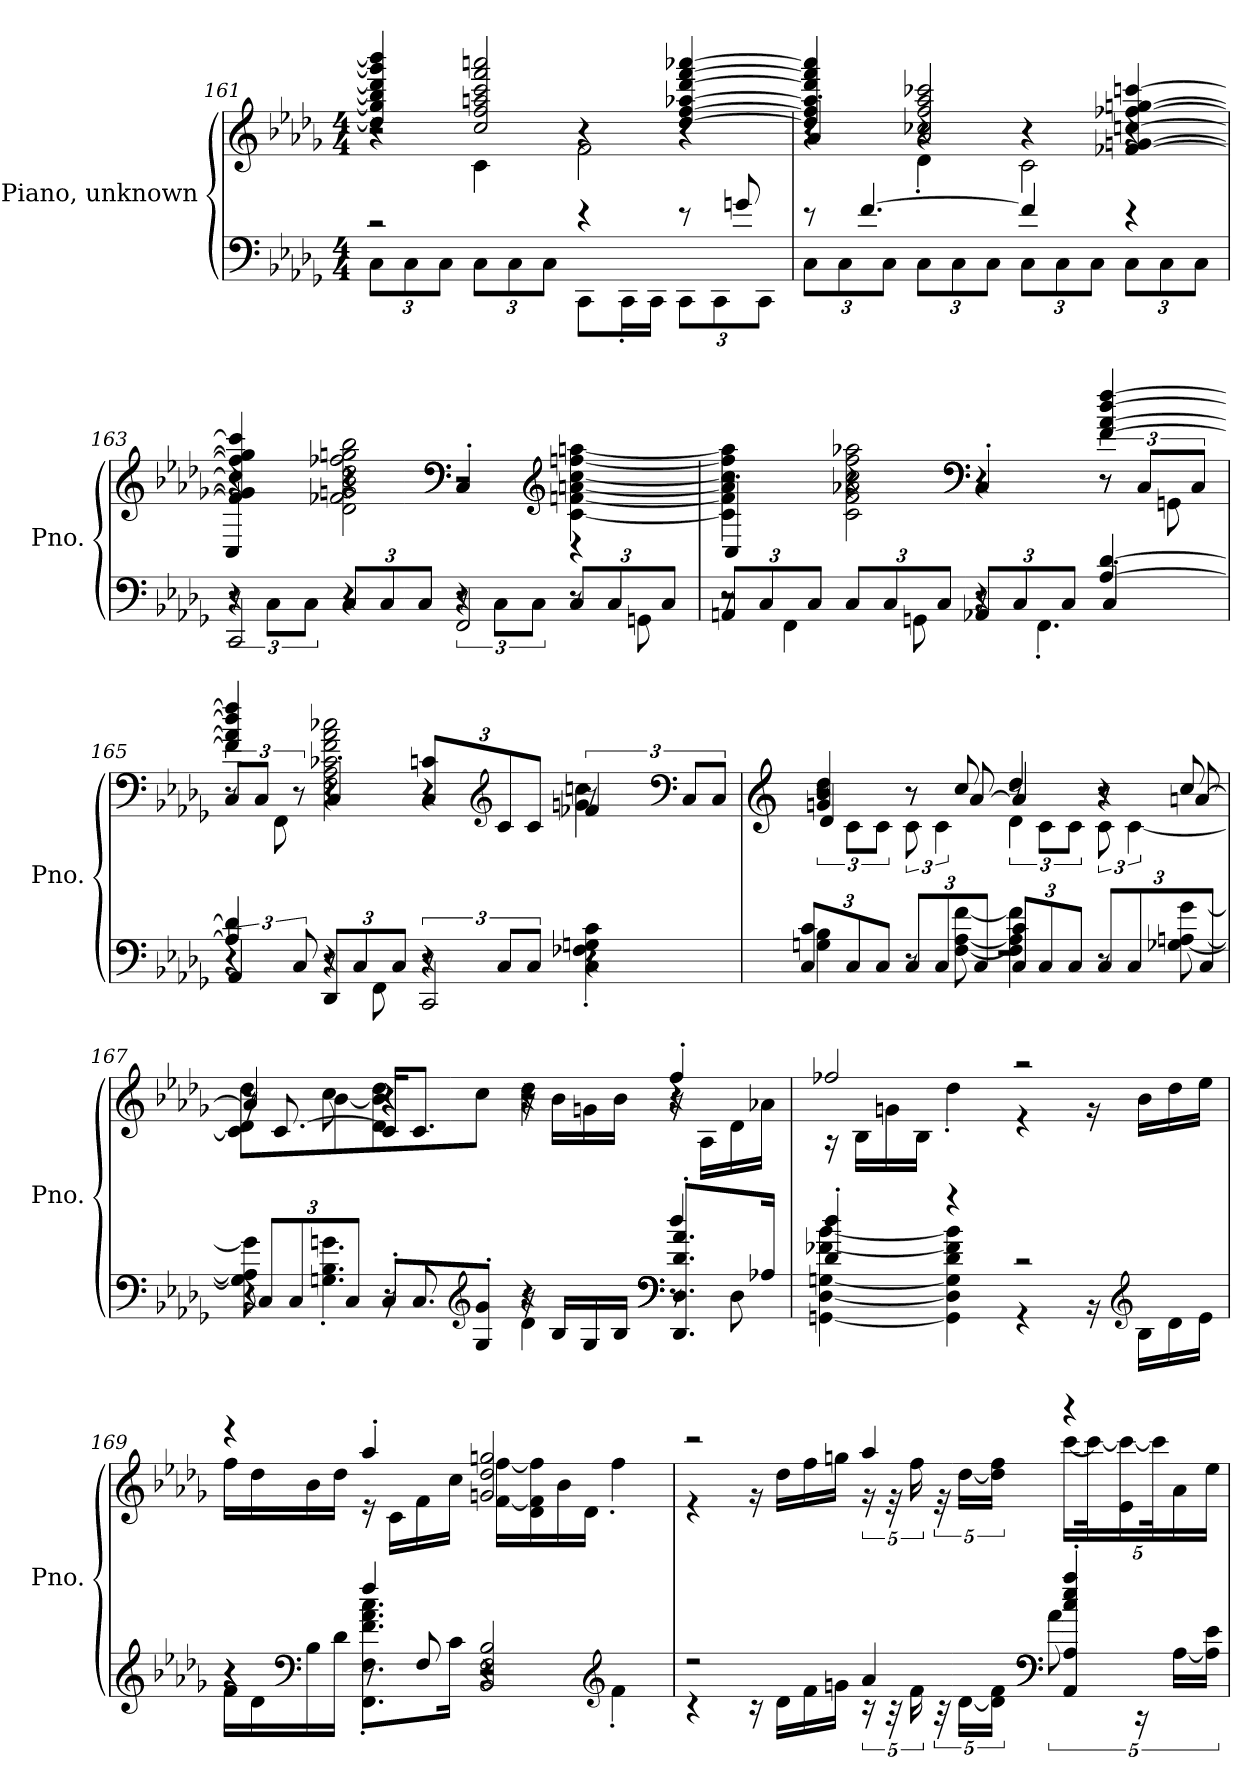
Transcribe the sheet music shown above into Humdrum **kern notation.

**kern	**kern
*part1	*part1
*staff2	*staff1
*I"Piano, unknown	*
*I'Pno.	*
!!LO:PB:g=z
*clefF4	*clefG2
*k[b-e-a-d-g-]	*k[b-e-a-d-g-]
*M4/4	*M4/4
=161	=161
*^	*
*	*Xbrackettup	*
*	*	*^
*	*	*	*^
2r	12C\L	2r	4r	4dd-/] 4gg/] 4bb-/] 4ddd-/] 4ggg/] 4bbb-/]
.	12C\	.	.	.
.	12C\J	.	.	.
.	12C\L	.	4c\	2cc/ 2ff/ 2aan/ 2ccc/ 2fff/ 2aaan/
.	12C\	.	.	.
.	12C\J	.	.	.
4r	8CC\L	4r	2f\	.
.	16CC'\L	.	.	.
.	16CC\JJ	.	.	.
8r	12CC\L	[4dd-/ [4ff/ [4aa-X/ [4ddd-/ [4fff/ [4aaa-X/	.	4r
.	12CC\	.	.	.
8gn/	.	.	.	.
.	12CC\J	.	.	.
=162	=162	=162	=162	=162
8r	12C\L	4dd-/] 4ff/] 4aa-/] 4ddd-/] 4fff/] 4aaa-/]	4r	4a-'/
.	12C\	.	.	.
[4.f/	.	.	.	.
.	12C\J	.	.	.
.	12C\L	4r	4d-'\	2a-/ 2cc-X/ 2ff/ 2aa-/ 2ccc-X/
.	12C\	.	.	.
.	12C\J	.	.	.
4f/]	12C\L	4r	2c\	.
.	12C\	.	.	.
.	12C\J	.	.	.
4r	12C\L	[4f-X/ [4gn/ [4ccn/ [4ff-X/ [4ggn/ [4cccn/	.	4r
.	12C\	.	.	.
.	12C\J	.	.	.
!!LO:LB:g=z	!!	!!
=163	=163	=163	=163	=163
*	*brackettup	*	*	*
*	*^	*	*	*
4r	12r	2CC/	4f-/] 4g/] 4cc/] 4ff-/] 4gg/] 4ccc/]	4r	4C'/
.	12C\L	.	.	.	.
.	12C\J	.	.	.	.
*Xbrackettup	*	*	*	*	*
12C/L	4r	.	4r	2d-\ 2f-X\ 2gn\ 2b-\ 2dd-\ 2ff-X\ 2ggn\ 2bb-\	4r
12C/	.	.	.	.	.
12C/J	.	.	.	.	.
*	*	*	*clefF4	*	*
*	*brackettup	*	*	*	*
4r	12r	2FF/	2r	.	4C'/
.	12C\L	.	.	.	.
.	12C\J	.	.	.	.
*	*	*	*clefG2	*	*
*Xbrackettup	*	*	*	*	*
12C/L	8r	.	.	[4c\ [4fn\ [4an\ [4cc\ [4ffn\ [4aan\	4r
12C/	.	.	.	.	.
.	8GGn\	.	.	.	.
12C/J	.	.	.	.	.
=164	=164	=164	=164	=164	=164
2r	8r	12AAn/L	2r	4c\] 4f\] 4a\] 4cc\] 4ff\] 4aa\]	4C'/
.	.	12C/	.	.	.
.	4FF\	.	.	.	.
.	.	12C/J	.	.	.
.	.	12C/L	.	2c\ 2f\ 2a-X\ 2cc\ 2ff\ 2aa-X\	4r
.	.	12C/	.	.	.
.	8GGn\	.	.	.	.
.	.	12C/J	.	.	.
*	*	*	*clefF4	*	*
4r	8r	12AA-X/L	4r	.	4C'/
.	.	12C/	.	.	.
.	4.FF'\	.	.	.	.
.	.	12C/J	.	.	.
[4A-/ [4d-/	.	4C'/	[4f/ [4a-/ [4dd-/ [4ff/	8r	12r
.	.	.	.	.	12C/L
.	.	.	.	8GGn\	.
.	.	.	.	.	12C/J
!!LO:LB:g=z	!!	!!
=165	=165	=165	=165	=165	=165
*	*	*brackettup	*	*	*
4A-/] 4d-/]	4r	6AA-/	4f/] 4a-/] 4dd-/] 4ff/]	8r	12C/L
.	.	.	.	.	12C/J
.	.	.	.	8FF\	.
.	.	12C/	.	.	12r
*	*	*Xbrackettup	*	*	*
4r	8r	12DD-/L	4r	2F\ 2A-\ 2c-X\ 2f\ 2a-\ 2cc-X\	4C'/
.	.	12C/	.	.	.
.	8FF\	.	.	.	.
.	.	12C/J	.	.	.
*	*	*brackettup	*	*	*Xbrackettup
2CC/	4r	12r	4r	.	12C/ 12cn/L
*	*	*	*clefG2	*	*
.	.	12C/L	.	.	12c/
.	.	12C/J	.	.	12c/J
*	*	*	*	*	*brackettup
.	4C\' 4F-X\' 4Gn\' 4c\'	4r	4f-X/	4gn\ 4ccn\	12r
*	*	*	*clefF4	*	*
.	.	.	.	.	12C/L
.	.	.	.	.	12C/J
*	*	*	*v	*v	*v
=166	=166	=166	=166
*	*	*	*clefG2
*	*	*Xbrackettup	*
*	*	*	*^
*	*	*	*	*^
*	*	*	*	*	*^
1r	4Gn\ 4B-\	12C/ 12c/L	4gn/ 4b-/ 4dd-/	2r	4d-/	12r
.	.	12C/	.	.	.	12c\L
.	.	12C/J	.	.	.	12c\J
.	8r	12C/L	8r	.	8r	12c\
.	.	12C/	.	.	.	6c\
.	[8F\ [8A-\ [8f\	.	8cc/	.	[8a-/	.
.	.	12C/J	.	.	.	.
.	4F\] 4A-\] 4f\]	12C/ 12c/L	4dd-/	4d-\	4a-/]	12r
.	.	12C/	.	.	.	12c\L
.	.	12C/J	.	.	.	12c\J
.	8r	12C/L	8r	4r	8r	12c\
.	.	12C/	.	.	.	[6c\
.	[8G-X\ [8An\ [8g-\	.	8cc/	.	[8an/	.
.	.	12C/J	.	.	.	.
!!LO:LB:g=z	!!	!!	!!
=167	=167	=167	=167	=167	=167	=167
4r	8G-\] 8A\] 8g-\]	12C/L	16r	8r	4a/]	8c\] 8d-\ 8dd-\L
.	.	.	[8.c/	.	.	.
.	.	12C/	.	.	.	.
.	4.Gn\' 4.B-\' 4.gn\'	.	.	8cc\	.	[8b-\
.	.	12C/J	.	.	.	.
16r	.	8C'/L	16c/KL]	4r	4r	8d-\ 8b-\] 8dd-\
8.C/	.	.	8.c/J	.	.	.
*clefG2	*	*	*	*	*	*
.	.	8G/' 8g/'J	.	.	.	8cc\J
4r	4d-\	16r	4r	4dd-\	2r	16r
.	.	16B-/LL	.	.	.	16b-\LL
.	.	16G/	.	.	.	16gn\
.	.	16B-/JJ	.	.	.	16b-\JJ
*clefF4	*	*	*	*	*	*
4dd-/	8r	8.DD-/' 8.D-/' 8.d-/' 8.a-/'L	4ff'/	4r	.	16r
.	.	.	.	.	.	16A-\LL
.	8D-\	.	.	.	.	16d-\
.	.	16A-X/Jk	.	.	.	16a-X\JJ
*	*v	*v	*	*	*	*
*	*	*	*v	*v	*v
=168	=168	=168	=168
4d-/' 4dd-/'	[4GGn\ [4D-\ [4Gn\ [4f-X\ [4b-\	2ff-X/	16r
.	.	.	16B-\LL
.	.	.	16gn\
.	.	.	16B-\JJ
4r	4GG\] 4D-\] 4G\] 4d-\ 4f-\] 4b-\]	.	4dd-'\
2r	4r	2r	4r
.	16r	.	16r
*clefG2	*	*	*
.	16B-\LL	.	16b-\LL
.	16d-\	.	16dd-\
.	16e-\JJ	.	16ee-\JJ
!!LO:LB:g=z	!!
=169	=169	=169	=169
*	*^	*	*
4r	16f\LL	4r	4r	16ff\LL
.	16d-\	.	.	16dd-\
*clefF4	*	*	*	*
.	16B-\	.	.	16b-\
.	16d-\JJ	.	.	16dd-\JJ
4ff/	8.FF\' 8.F\' 8.f\' 8.a-\' 8.cc\'L	8r	4aa-'/	16r
.	.	.	.	16c\LL
.	.	8F/	.	16f\
.	16c\Jk	.	.	16cc\JJ
2r	4r	2BB-/ 2F/ 2B-/	2gn/ 2dd-/ 2ggn/	[16f\ [16ff\LL
.	.	.	.	16d-\ 16f\] 16ff\]
.	.	.	.	16b-\
.	.	.	.	16d-\JJ
*clefG2	*	*	*	*
.	4f'\	.	.	4ff'\
*	*v	*v	*	*
=170	=170	=170	=170
2r	4r	2r	4r
.	16r	.	16r
.	16d-\LL	.	16dd-\LL
.	16f\	.	16ff\
.	16gn\JJ	.	16ggn\JJ
*	*brackettup	*	*
4a-/	20r	4aa-/	20r
.	40r	.	40r
.	20f\	.	20ff\
.	40r	.	40r
.	[20d-\LL	.	[20dd-\LL
.	20d-\] 20f\JJ	.	20dd-\] 20ff\JJ
*clefF4	*	*	*
*	*	*	*Xbrackettup
4AA-/' 4A-/' 4cc/' 4ee-/' 4aa-/'	10a-\	4r	[20ccc\LL
.	.	.	40ccc\K_
.	.	.	20e-\ 20ccc\_
.	20r	.	.
.	.	.	40ccc\K]
.	[20A-\LL	.	20a-\
.	20A-\] 20e-\JJ	.	20ee-\JJ
*v	*v	*	*
*	*v	*v
=	=
*-	*-
